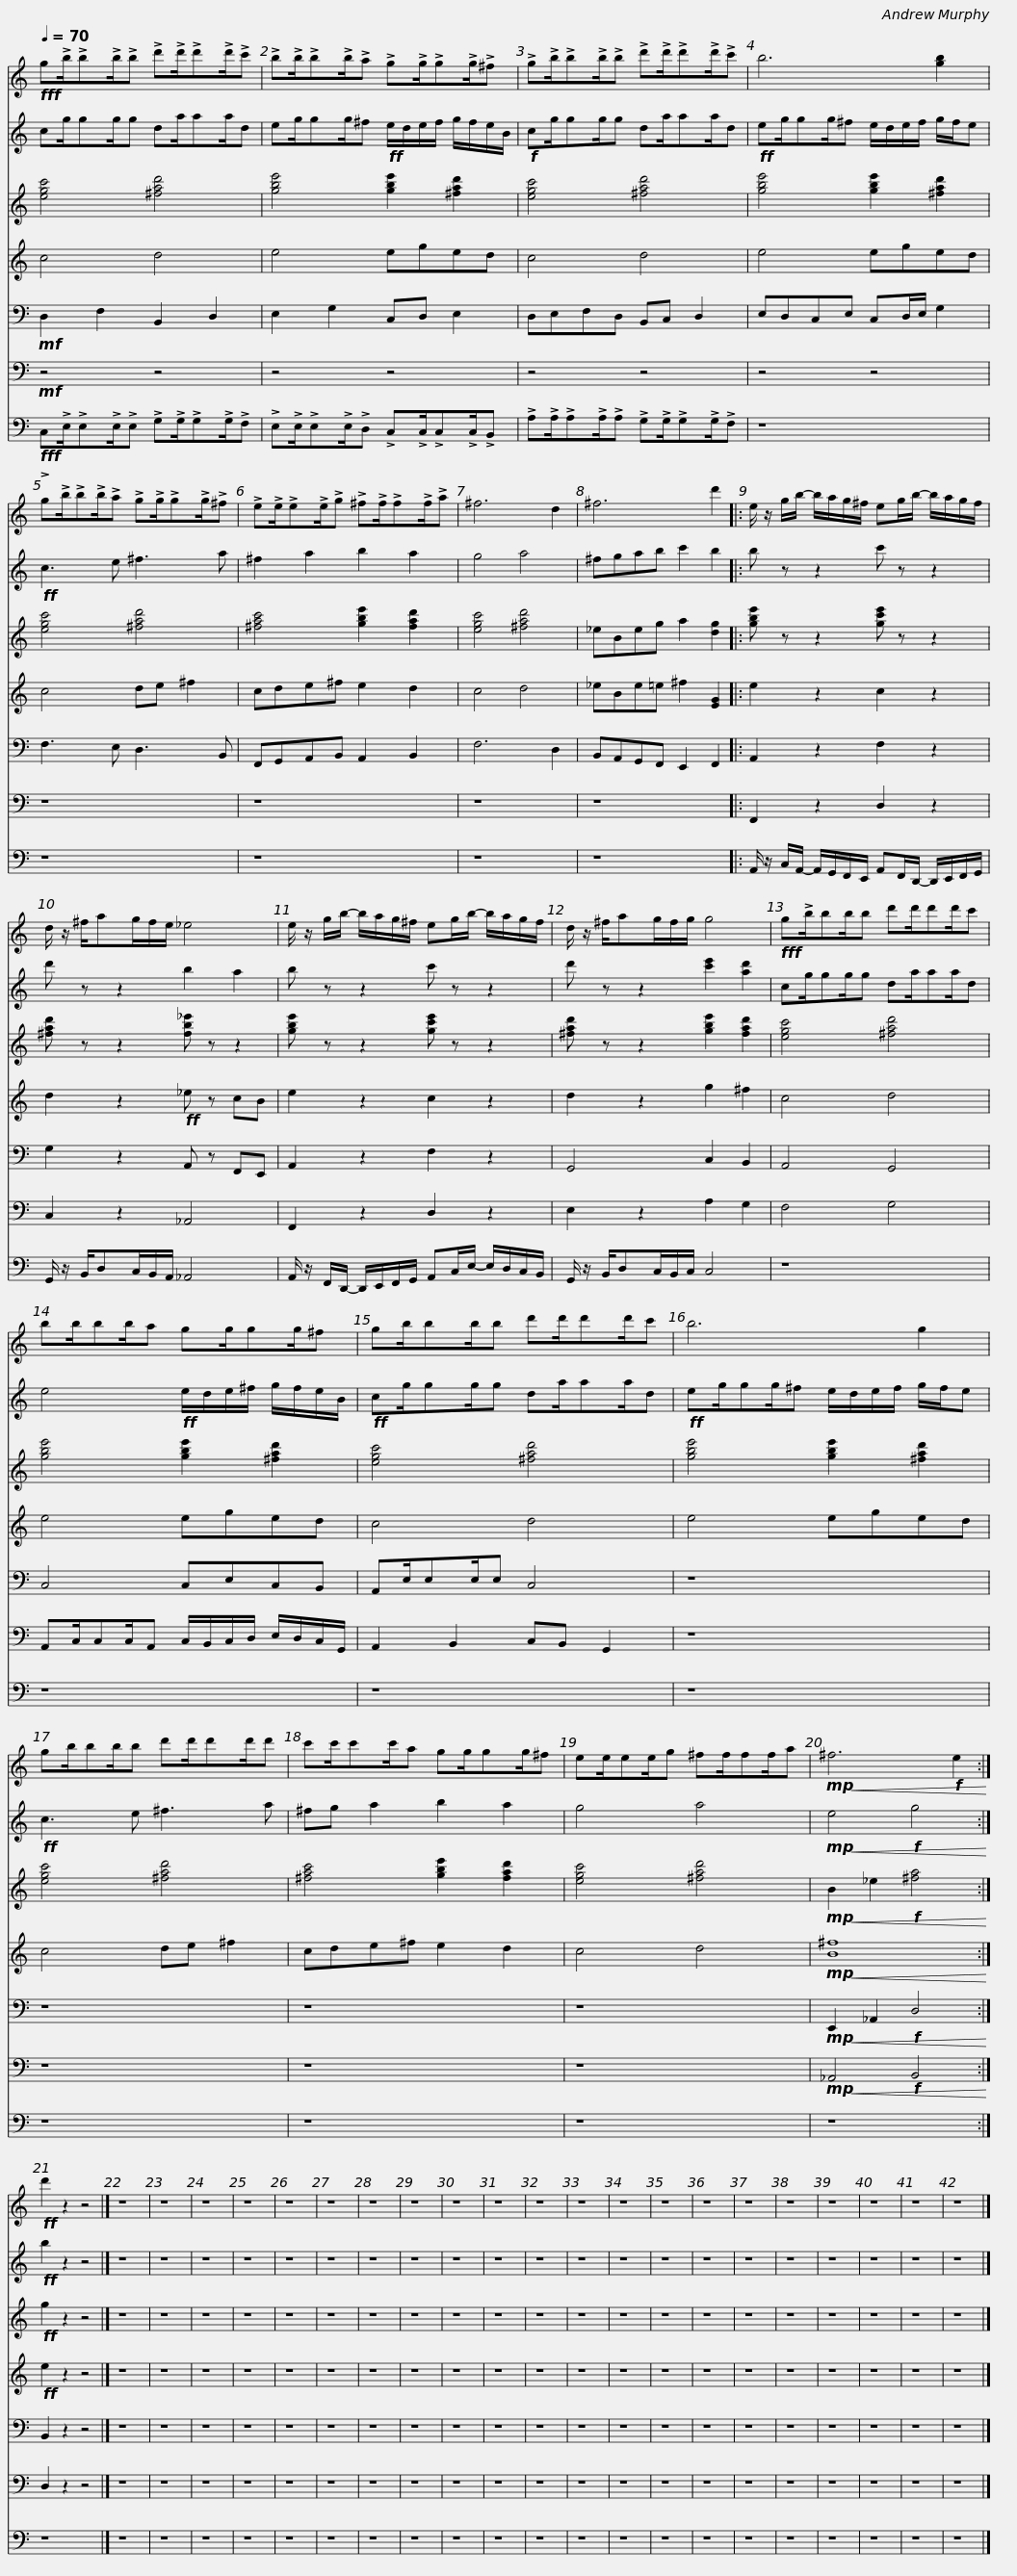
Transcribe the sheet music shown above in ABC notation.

X:1
%%score 1 2 3 4 5 6 7
L:1/8
Q:1/4=70
M:none
I:linebreak $
K:C
V:1 treble transpose=-7
V:2 treble transpose=-7
V:3 treble transpose=-7
V:4 treble transpose=-7
V:5 bass
V:6 bass
V:7 bass
V:1
[K:C]!fff! g!>!b/!>!b!>!b/!>!b !>!d'!>!d'/!>!d'!>!d'/!>!c' | !>!b!>!b/!>!b!>!b/!>!a !>!g!>!g/!>!g!>!g/!>!^f |$ !>!g!>!b/!>!b!>!b/!>!b !>!d'!>!d'/!>!d'!>!d'/!>!c' | b6 [gb]2 | !>!g!>!b/!>!b!>!b/!>!a !>!g!>!g/!>!g!>!g/!>!^f |$ %5
 !>!e!>!e/!>!e!>!e/!>!g !>!^f!>!f/!>!f!>!f/!>!a | ^f6 d2 | ^f6 d'2 |: e/ z/ g/b/- b/a/g/^f/ eg/b/- b/a/g/f/ |$ d/ z/ ^f/ag/f/e/ _e4 | %10
 e/ z/ g/b/- b/a/g/^f/ eg/b/- b/a/g/f/ | d/ z/ ^f/ag/f/g/ g4 |$!fff! g!>!b/bb/b d'd'/d'd'/c' | bb/bb/a gg/gg/^f | gb/bb/b d'd'/d'd'/c' |$ %15
 b6 g2 | gb/bb/b d'd'/d'd'/d' | c'c'/c'c'/a gg/gg/^f |$ ee/ee/g ^ff/ff/a |!mp!!<(! ^f6!f! e2!<)! :| %20
!ff! d'2 z2 z4 |] z8 | z8 | z8 | z8 | %25
 z8 | z8 | z8 | z8 | z8 |$ %30
 z8 | z8 | z8 | z8 | z8 | %35
 z8 | z8 | z8 | z8 | z8 | %40
 z8 | z8 |] %42
V:2
[K:C] cg/gg/g da/aa/d | eg/gg/^f!ff! e/d/e/f/ g/f/e/B/ |$!f! cg/gg/g da/aa/d |!ff! eg/gg/^f e/d/e/f/ g/f/e |!ff! c3 e ^f3 a |$ %5
 ^f2 a2 b2 a2 | g4 a4 | ^fgab c'2 b2 |: b z z2 c' z z2 |$ d' z z2 b2 a2 | %10
 b z z2 c' z z2 | d' z z2 [c'e']2 [ad']2 |$ cg/gg/g da/aa/d | e4!ff! e/d/e/^f/ g/f/e/B/ |!ff! cg/gg/g da/aa/d |$ %15
!ff! eg/gg/^f e/d/e/f/ g/f/e |!ff! c3 e ^f3 a | ^fg a2 b2 a2 |$ g4 a4 |!mp!!<(! e4!f! g4!<)! :| %20
!ff! b2 z2 z4 |] z8 | z8 | z8 | z8 | %25
 z8 | z8 | z8 | z8 | z8 |$ %30
 z8 | z8 | z8 | z8 | z8 | %35
 z8 | z8 | z8 | z8 | z8 | %40
 z8 | z8 |] %42
V:3
[K:C] [egc']4 [^fad']4 | [gbe']4 [gbe']2 [^fad']2 |$ [egc']4 [^fad']4 | [gbe']4 [gbe']2 [^fad']2 | [egc']4 [^fad']4 |$ %5
 [^fac']4 [gbe']2 [fad']2 | [egc']4 [^fad']4 | _eBeg a2 [dg]2 |: [gbe'] z z2 [gc'e'] z z2 |$ [^fad'] z z2 [fb_e'] z z2 | %10
 [gbe'] z z2 [gc'e'] z z2 | [^fad'] z z2 [gbe']2 [fad']2 |$ [egc']4 [^fad']4 | [gbe']4 [gbe']2 [^fad']2 | [egc']4 [^fad']4 |$ %15
 [gbe']4 [gbe']2 [^fad']2 | [egc']4 [^fad']4 | [^fac']4 [gbe']2 [fad']2 |$ [egc']4 [^fad']4 |!mp!!<(! B2 _e2!f! [^fa]4!<)! :| %20
!ff! g2 z2 z4 |] z8 | z8 | z8 | z8 | %25
 z8 | z8 | z8 | z8 | z8 |$ %30
 z8 | z8 | z8 | z8 | z8 | %35
 z8 | z8 | z8 | z8 | z8 | %40
 z8 | z8 |] %42
V:4
[K:C] c4 d4 | e4 eged |$ c4 d4 | e4 eged | c4 de ^f2 |$ %5
 cde^f e2 d2 | c4 d4 | _eBe=e ^f2 [EG]2 |: e2 z2 c2 z2 |$ d2 z2!ff! _e z cB | %10
 e2 z2 c2 z2 | d2 z2 g2 ^f2 |$ c4 d4 | e4 eged | c4 d4 |$ %15
 e4 eged | c4 de ^f2 | cde^f e2 d2 |$ c4 d4 |!mp!!<(! [B^f]8!<)! :| %20
!ff! e2 z2 z4 |] z8 | z8 | z8 | z8 | %25
 z8 | z8 | z8 | z8 | z8 |$ %30
 z8 | z8 | z8 | z8 | z8 | %35
 z8 | z8 | z8 | z8 | z8 | %40
 z8 | z8 |] %42
V:5
!mf! D,2 F,2 B,,2 D,2 | E,2 G,2 C,D, E,2 |$ D,E,F,D, B,,C, D,2 | E,D,C,E, C,D,/E,/ G,2 | F,3 E, D,3 B,, |$ %5
 F,,G,,A,,B,, A,,2 B,,2 | F,6 D,2 | B,,A,,G,,F,, E,,2 F,,2 |: A,,2 z2 F,2 z2 |$ G,2 z2 A,, z F,,E,, | %10
 A,,2 z2 F,2 z2 | G,,4 C,2 B,,2 |$ A,,4 G,,4 | C,4 C,E,C,B,, | A,,E,/E,E,/E, C,4 |$ %15
 z8 | z8 | z8 |$ z8 |!mp!!<(! E,,2 _A,,2!f! D,4!<)! :| %20
 B,,2 z2 z4 |] z8 | z8 | z8 | z8 | %25
 z8 | z8 | z8 | z8 | z8 |$ %30
 z8 | z8 | z8 | z8 | z8 | %35
 z8 | z8 | z8 | z8 | z8 | %40
 z8 | z8 |] %42
V:6
!mf! z4 z4 | z4 z4 |$ z4 z4 | z4 z4 | z8 |$ %5
 z8 | z8 | z8 |: F,,2 z2 D,2 z2 |$ C,2 z2 _A,,4 | %10
 F,,2 z2 D,2 z2 | E,2 z2 A,2 G,2 |$ F,4 G,4 | A,,C,/C,C,/A,, C,/B,,/C,/D,/ E,/D,/C,/G,,/ | A,,2 B,,2 C,B,, G,,2 |$ %15
 z8 | z8 | z8 |$ z8 |!mp!!<(! _A,,4!f! B,,4!<)! :| %20
 D,2 z2 z4 |] z8 | z8 | z8 | z8 | %25
 z8 | z8 | z8 | z8 | z8 |$ %30
 z8 | z8 | z8 | z8 | z8 | %35
 z8 | z8 | z8 | z8 | z8 | %40
 z8 | z8 |] %42
V:7
!fff! C,!>!E,/!>!E,!>!E,/!>!E, !>!G,!>!G,/!>!G,!>!G,/!>!F, | !>!E,!>!E,/!>!E,!>!E,/!>!D, !>!C,!>!C,/!>!C,!>!C,/!>!B,, |$ !>!A,!>!A,/!>!A,!>!A,/!>!A, !>!G,!>!G,/!>!G,!>!G,/!>!F, | z8 | z8 |$ %5
 z8 | z8 | z8 |: A,,/ z/ C,/A,,/- A,,/G,,/F,,/E,,/ A,,F,,/D,,/- D,,/E,,/F,,/G,,/ |$ G,,/ z/ B,,/D,C,/B,,/A,,/ _A,,4 | %10
 A,,/ z/ F,,/D,,/- D,,/E,,/F,,/G,,/ A,,C,/E,/- E,/D,/C,/B,,/ | G,,/ z/ B,,/D,C,/B,,/C,/ C,4 |$ z8 | z8 | z8 |$ %15
 z8 | z8 | z8 |$ z8 | z8 :| %20
 z8 |] z8 | z8 | z8 | z8 | %25
 z8 | z8 | z8 | z8 | z8 |$ %30
 z8 | z8 | z8 | z8 | z8 | %35
 z8 | z8 | z8 | z8 | z8 | %40
 z8 | z8 |] %42
